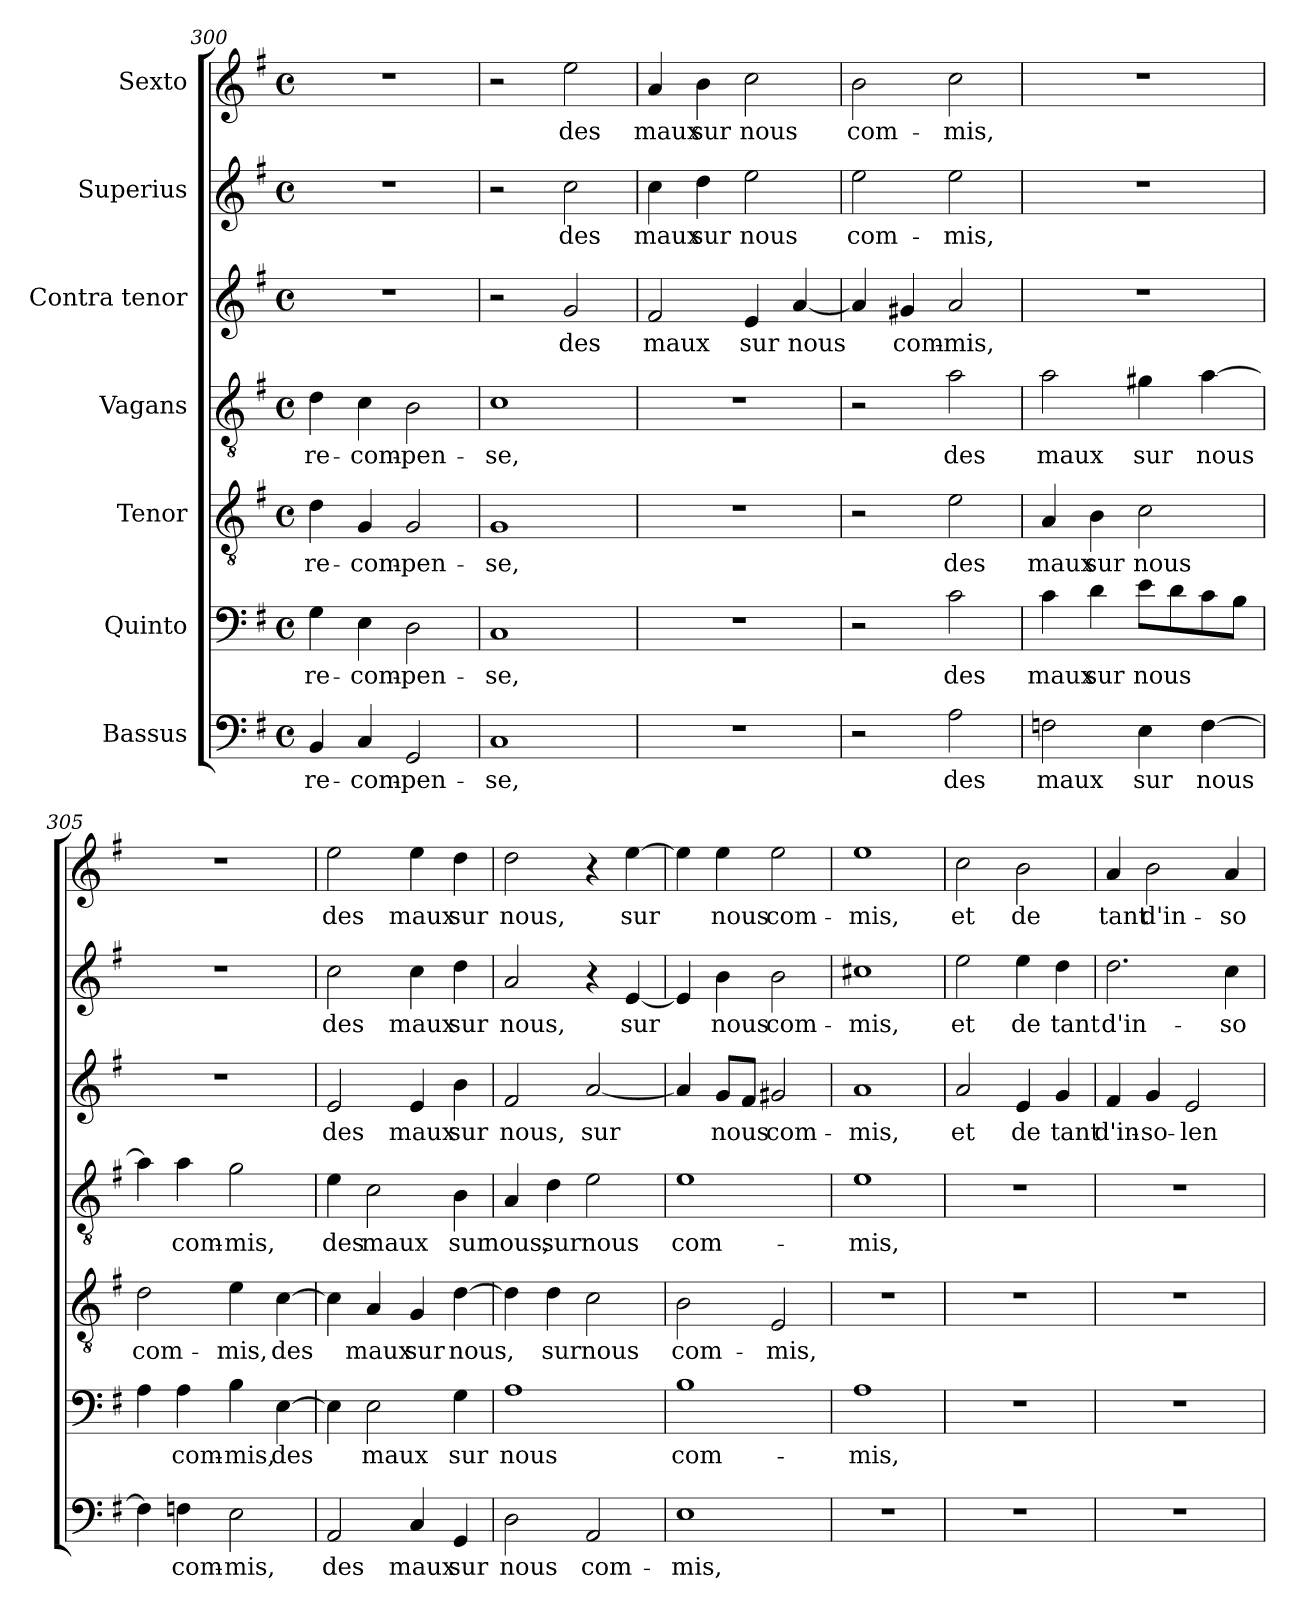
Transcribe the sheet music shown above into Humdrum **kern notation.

**kern	**text	**kern	**text	**kern	**text	**kern	**text	**kern	**text	**kern	**text	**kern	**text
*part7	*part7	*part6	*part6	*part5	*part5	*part4	*part4	*part3	*part3	*part2	*part2	*part1	*part1
*staff7	*staff7	*staff6	*staff6	*staff5	*staff5	*staff4	*staff4	*staff3	*staff3	*staff2	*staff2	*staff1	*staff1
*I"Bassus	*	*I"Quinto	*	*I"Tenor	*	*I"Vagans	*	*I"Contra tenor	*	*I"Superius	*	*I"Sexto	*
*clefF4	*	*clefF4	*	*clefGv2	*	*clefGv2	*	*clefG2	*	*clefG2	*	*clefG2	*
*k[f#]	*	*k[f#]	*	*k[f#]	*	*k[f#]	*	*k[f#]	*	*k[f#]	*	*k[f#]	*
*G:	*	*G:	*	*G:	*	*G:	*	*G:	*	*G:	*	*G:	*
*M4/4	*	*M4/4	*	*M4/4	*	*M4/4	*	*M4/4	*	*M4/4	*	*M4/4	*
*met(c)	*	*met(c)	*	*met(c)	*	*met(c)	*	*met(c)	*	*met(c)	*	*met(c)	*
=300	=300	=300	=300	=300	=300	=300	=300	=300	=300	=300	=300	=300	=300
!	!LO:LY:b	!	!LO:LY:b	!	!LO:LY:b	!	!LO:LY:b	!	!	!	!	!	!
4BB/	re-	4G\	re-	4d\	re-	4d\	re-	1r	.	1r	.	1r	.
!	!LO:LY:b	!	!LO:LY:b	!	!LO:LY:b	!	!LO:LY:b	!	!	!	!	!	!
4C/	-com-	4E\	-com-	4G/	-com-	4c\	-com-	.	.	.	.	.	.
!	!LO:LY:b	!	!LO:LY:b	!	!LO:LY:b	!	!LO:LY:b	!	!	!	!	!	!
2GG/	-pen-	2D\	-pen-	2G/	-pen-	2B\	-pen-	.	.	.	.	.	.
=301	=301	=301	=301	=301	=301	=301	=301	=301	=301	=301	=301	=301	=301
!	!LO:LY:b	!	!LO:LY:b	!	!LO:LY:b	!	!LO:LY:b	!	!	!	!	!	!
1C	-se,	1C	-se,	1G	-se,	1c	-se,	2r	.	2r	.	2r	.
!	!	!	!	!	!	!	!	!	!LO:LY:b	!	!LO:LY:b	!	!LO:LY:b
.	.	.	.	.	.	.	.	2g/	des	2cc\	des	2ee\	des
=302	=302	=302	=302	=302	=302	=302	=302	=302	=302	=302	=302	=302	=302
!	!	!	!	!	!	!	!	!	!LO:LY:b	!	!LO:LY:b	!	!LO:LY:b
1r	.	1r	.	1r	.	1r	.	2f#/	maux	4cc\	maux	4a/	maux
!	!	!	!	!	!	!	!	!	!	!	!LO:LY:b	!	!LO:LY:b
.	.	.	.	.	.	.	.	.	.	4dd\	sur	4b\	sur
!	!	!	!	!	!	!	!	!	!LO:LY:b	!	!LO:LY:b	!	!LO:LY:b
.	.	.	.	.	.	.	.	4e/	sur	2ee\	nous	2cc\	nous
!	!	!	!	!	!	!	!	!	!LO:LY:b	!	!	!	!
.	.	.	.	.	.	.	.	[4a/	nous	.	.	.	.
!!LO:PB:g=z
=303	=303	=303	=303	=303	=303	=303	=303	=303	=303	=303	=303	=303	=303
!	!	!	!	!	!	!	!	!	!	!	!LO:LY:b	!	!LO:LY:b
2r	.	2r	.	2r	.	2r	.	4a/]	.	2ee\	com-	2b\	com-
!	!	!	!	!	!	!	!	!	!LO:LY:b	!	!	!	!
.	.	.	.	.	.	.	.	4g#X/	com-	.	.	.	.
!	!LO:LY:b	!	!LO:LY:b	!	!LO:LY:b	!	!LO:LY:b	!	!LO:LY:b	!	!LO:LY:b	!	!LO:LY:b
2A\	des	2c\	des	2e\	des	2a\	des	2a/	-mis,	2ee\	-mis,	2cc\	-mis,
=304	=304	=304	=304	=304	=304	=304	=304	=304	=304	=304	=304	=304	=304
!	!LO:LY:b	!	!LO:LY:b	!	!LO:LY:b	!	!LO:LY:b	!	!	!	!	!	!
2Fn\	maux	4c\	maux	4A/	maux	2a\	maux	1r	.	1r	.	1r	.
!	!	!	!LO:LY:b	!	!LO:LY:b	!	!	!	!	!	!	!	!
.	.	4d\	sur	4B\	sur	.	.	.	.	.	.	.	.
!	!LO:LY:b	!	!LO:LY:b	!	!LO:LY:b	!	!LO:LY:b	!	!	!	!	!	!
4E\	sur	8e\L	nous	2c\	nous	4g#X\	sur	.	.	.	.	.	.
.	.	8d\	.	.	.	.	.	.	.	.	.	.	.
!	!LO:LY:b	!	!	!	!	!	!LO:LY:b	!	!	!	!	!	!
[4F\	nous	8c\	.	.	.	[4a\	nous	.	.	.	.	.	.
.	.	8B\J	.	.	.	.	.	.	.	.	.	.	.
=305	=305	=305	=305	=305	=305	=305	=305	=305	=305	=305	=305	=305	=305
!	!	!	!	!	!LO:LY:b	!	!	!	!	!	!	!	!
4F\]	.	4A\	.	2d\	com-	4a\]	.	1r	.	1r	.	1r	.
!	!LO:LY:b	!	!LO:LY:b	!	!	!	!LO:LY:b	!	!	!	!	!	!
4Fn\	com-	4A\	com-	.	.	4a\	com-	.	.	.	.	.	.
!	!LO:LY:b	!	!LO:LY:b	!	!LO:LY:b	!	!LO:LY:b	!	!	!	!	!	!
2E\	-mis,	4B\	-mis,	4e\	-mis,	2g\	-mis,	.	.	.	.	.	.
!	!	!	!LO:LY:b	!	!LO:LY:b	!	!	!	!	!	!	!	!
.	.	[4E\	des	[4c\	des	.	.	.	.	.	.	.	.
=306	=306	=306	=306	=306	=306	=306	=306	=306	=306	=306	=306	=306	=306
!	!LO:LY:b	!	!	!	!	!	!LO:LY:b	!	!LO:LY:b	!	!LO:LY:b	!	!LO:LY:b
2AA/	des	4E\]	.	4c\]	.	4e\	des	2e/	des	2cc\	des	2ee\	des
!	!	!	!LO:LY:b	!	!LO:LY:b	!	!LO:LY:b	!	!	!	!	!	!
.	.	2E\	maux	4A/	maux	2c\	maux	.	.	.	.	.	.
!	!LO:LY:b	!	!	!	!LO:LY:b	!	!	!	!LO:LY:b	!	!LO:LY:b	!	!LO:LY:b
4C/	maux	.	.	4G/	sur	.	.	4e/	maux	4cc\	maux	4ee\	maux
!	!LO:LY:b	!	!LO:LY:b	!	!LO:LY:b	!	!LO:LY:b	!	!LO:LY:b	!	!LO:LY:b	!	!LO:LY:b
4GG/	sur	4G\	sur	[4d\	nous,	4B\	sur	4b\	sur	4dd\	sur	4dd\	sur
=307	=307	=307	=307	=307	=307	=307	=307	=307	=307	=307	=307	=307	=307
!	!LO:LY:b	!	!LO:LY:b	!	!	!	!LO:LY:b	!	!LO:LY:b	!	!LO:LY:b	!	!LO:LY:b
2D\	nous	1A	nous	4d\]	.	4A/	nous,	2f#/	nous,	2a/	nous,	2dd\	nous,
!	!	!	!	!	!LO:LY:b	!	!LO:LY:b	!	!	!	!	!	!
.	.	.	.	4d\	sur	4d\	sur	.	.	.	.	.	.
!	!LO:LY:b	!	!	!	!LO:LY:b	!	!LO:LY:b	!	!LO:LY:b	!	!	!	!
2AA/	com-	.	.	2c\	nous	2e\	nous	[2a/	sur	4r	.	4r	.
!	!	!	!	!	!	!	!	!	!	!	!LO:LY:b	!	!LO:LY:b
.	.	.	.	.	.	.	.	.	.	[4e/	sur	[4ee\	sur
=308	=308	=308	=308	=308	=308	=308	=308	=308	=308	=308	=308	=308	=308
!	!LO:LY:b	!	!LO:LY:b	!	!LO:LY:b	!	!LO:LY:b	!	!	!	!	!	!
1E	-mis,	1B	com-	2B\	com-	1e	com-	4a/]	.	4e/]	.	4ee\]	.
!	!	!	!	!	!	!	!	!	!LO:LY:b	!	!LO:LY:b	!	!LO:LY:b
.	.	.	.	.	.	.	.	8g/L	nous	4b\	nous	4ee\	nous
.	.	.	.	.	.	.	.	8f#/J	.	.	.	.	.
!	!	!	!	!	!LO:LY:b	!	!	!	!LO:LY:b	!	!LO:LY:b	!	!LO:LY:b
.	.	.	.	2E/	-mis,	.	.	2g#X/	com-	2b\	com-	2ee\	com-
!!LO:LB:g=z
=309	=309	=309	=309	=309	=309	=309	=309	=309	=309	=309	=309	=309	=309
!	!	!	!LO:LY:b	!	!	!	!LO:LY:b	!	!LO:LY:b	!	!LO:LY:b	!	!LO:LY:b
1r	.	1A	-mis,	1r	.	1e	-mis,	1a	-mis,	1cc#X	-mis,	1ee	-mis,
=310	=310	=310	=310	=310	=310	=310	=310	=310	=310	=310	=310	=310	=310
!	!	!	!	!	!	!	!	!	!LO:LY:b	!	!LO:LY:b	!	!LO:LY:b
1r	.	1r	.	1r	.	1r	.	2a/	et	2ee\	et	2cc\	et
!	!	!	!	!	!	!	!	!	!LO:LY:b	!	!LO:LY:b	!	!LO:LY:b
.	.	.	.	.	.	.	.	4e/	de	4ee\	de	2b\	de
!	!	!	!	!	!	!	!	!	!LO:LY:b	!	!LO:LY:b	!	!
.	.	.	.	.	.	.	.	4g/	tant	4dd\	tant	.	.
=311	=311	=311	=311	=311	=311	=311	=311	=311	=311	=311	=311	=311	=311
!	!	!	!	!	!	!	!	!	!LO:LY:b	!	!LO:LY:b	!	!LO:LY:b
1r	.	1r	.	1r	.	1r	.	4f#/	d'in-	2.dd\	d'in-	4a/	tant
!	!	!	!	!	!	!	!	!	!LO:LY:b	!	!	!	!LO:LY:b
.	.	.	.	.	.	.	.	4g/	-so-	.	.	2b\	d'in-
!	!	!	!	!	!	!	!	!	!LO:LY:b	!	!	!	!
.	.	.	.	.	.	.	.	2e/	-len-	.	.	.	.
!	!	!	!	!	!	!	!	!	!	!	!LO:LY:b	!	!LO:LY:b
.	.	.	.	.	.	.	.	.	.	4cc\	-so-	4a/	-so-
=	=	=	=	=	=	=	=	=	=	=	=	=	=
*-	*-	*-	*-	*-	*-	*-	*-	*-	*-	*-	*-	*-	*-
